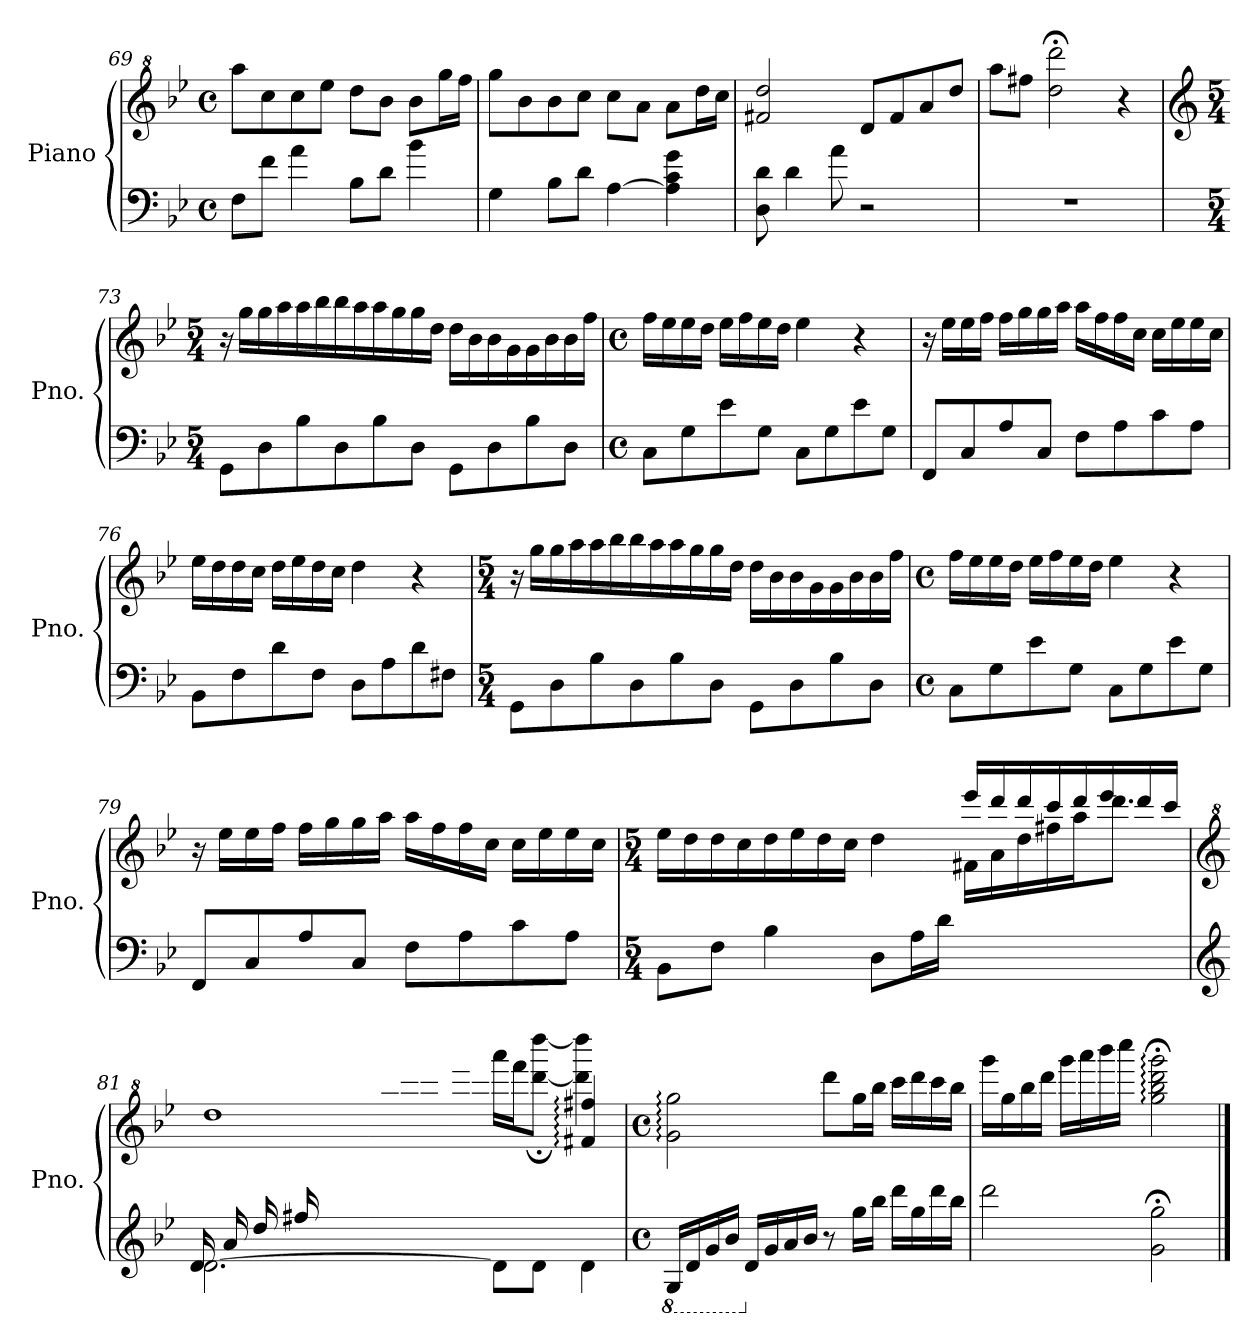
**kern	**kern
*part1	*part1
*staff2	*staff1
*I"Piano	*
*I'Pno.	*
!!LO:LB:g=z
*clefF4	*clefG^2
*k[b-e-]	*k[b-e-]
*M4/4	*M4/4
*met(c)	*met(c)
=69	=69
8F\L	8aaa\L
8f\J	8ccc\
4a\	8ccc\
.	8eee-\J
8B-\L	8ddd\L
8d\J	8bb-\J
4b-\	8bb-\L
.	16ggg\L
.	16fff\JJ
=70	=70
4G\	8ggg\L
.	8bb-\
8B-\L	8bb-\
8d\J	8ccc\J
[4A\	8ccc\L
.	8aa\J
4A\] 4c\ 4g\	8aa\L
.	16ddd\L
.	16ccc\JJ
=71	=71
8D\ 8d\	2ff#X/ 2ddd/
4d\	.
8a\	.
2r	8dd/L
.	8ff#/
.	8aa/
.	8ddd/J
=72	=72
1r	8aaa\L
.	8fff#X\J
.	2ddd\;< 2dddd\;<
.	4r
!!LO:LB:g=z
=73	=73
*	*clefG2
*M5/4	*M5/4
8GG\L	16r
.	16gg\LL
8D\	16gg\
.	16aa\
8B-\	16aa\
.	16bb-\
8D\	16bb-\
.	16aa\
8B-\	16aa\
.	16gg\
8D\J	16gg\
.	16dd\JJ
8GG\L	16dd\LL
.	16b-\
8D\	16b-\
.	16g\
8B-\	16g\
.	16b-\
8D\J	16b-\
.	16ff\JJ
=74	=74
*M4/4	*M4/4
*met(c)	*met(c)
8C\L	16ff\LL
.	16ee-\
8G\	16ee-\
.	16dd\JJ
8e-\	16ee-\LL
.	16ff\
8G\J	16ee-\
.	16dd\JJ
8C\L	4ee-\
8G\	.
8e-\	4r
8G\J	.
!!LO:LB:g=z
=75	=75
8FF/L	16r
.	16ee-\LL
8C/	16ee-\
.	16ff\JJ
8A/	16ff\LL
.	16gg\
8C/J	16gg\
.	16aa\JJ
8F\L	16aa\LL
.	16ff\
8A\	16ff\
.	16cc\JJ
8c\	16cc\LL
.	16ee-\
8A\J	16ee-\
.	16cc\JJ
=76	=76
8BB-\L	16ee-\LL
.	16dd\
8F\	16dd\
.	16cc\JJ
8d\	16dd\LL
.	16ee-\
8F\J	16dd\
.	16cc\JJ
8D\L	4dd\
8A\	.
8d\	4r
8F#X\J	.
!!LO:PB:g=z
=77	=77
*M5/4	*M5/4
8GG\L	16r
.	16gg\LL
8D\	16gg\
.	16aa\
8B-\	16aa\
.	16bb-\
8D\	16bb-\
.	16aa\
8B-\	16aa\
.	16gg\
8D\J	16gg\
.	16dd\JJ
8GG\L	16dd\LL
.	16b-\
8D\	16b-\
.	16g\
8B-\	16g\
.	16b-\
8D\J	16b-\
.	16ff\JJ
=78	=78
*M4/4	*M4/4
*met(c)	*met(c)
8C\L	16ff\LL
.	16ee-\
8G\	16ee-\
.	16dd\JJ
8e-\	16ee-\LL
.	16ff\
8G\J	16ee-\
.	16dd\JJ
8C\L	4ee-\
8G\	.
8e-\	4r
8G\J	.
!!LO:LB:g=z
=79	=79
8FF/L	16r
.	16ee-\LL
8C/	16ee-\
.	16ff\JJ
8A/	16ff\LL
.	16gg\
8C/J	16gg\
.	16aa\JJ
8F\L	16aa\LL
.	16ff\
8A\	16ff\
.	16cc\JJ
8c\	16cc\LL
.	16ee-\
8A\J	16ee-\
.	16cc\JJ
=80	=80
*M5/4	*M5/4
*	*^
8BB-\L	16ee-\LL	2.ryy
.	16dd\	.
8F\J	16dd\	.
.	16cc\	.
4B-\	16dd\	.
.	16ee-\	.
.	16dd\	.
.	16cc\JJ	.
8D\L	4dd\	.
16A\L	.	.
16d\JJ	.	.
2ryy	16eee-/LL	16f#X\LL
.	16ddd/	16a\
.	16ddd/	16dd\
.	16ccc/	16ff#X\
.	16ddd/	16aa\J
.	16eee-/	8.ddd\J
.	16ddd/	.
.	16ccc/JJ	.
!!LO:LB:g=z	!!
=81	=81	=81
*clefG2	*clefG^2	*
*^	*	*
[2.d\	16d/LL	1ddd	4ryy
.	16a/	.	.
.	16dd/	.	.
.	16ff#X/	.	.
.	1ryy	.	16aa\
.	.	.	16ddd\
.	.	.	16fff#X\
.	.	.	16aaa\
.	.	.	16cccc\
.	.	.	16dddd\
.	.	.	16ffff#X\
.	.	.	16dddd\JJ
8d\L]	.	.	16aaaa\LL
.	.	.	16ffff#\J
8d\J	.	.	[8dddd\;< [8ddddd\;<J
4d\	.	4ff#X/: 4fff#X/:	4dddd\] 4ddddd\]
*v	*v	*	*
*	*v	*v
=82	=82
*M4/4	*M4/4
*met(c)	*met(c)
*8ba	*
16GG/LL	2gg\: 2ggg\:
16D/	.
16G/	.
16B-/JJ	.
*X8ba	*
16d/LL	.
16g/	.
16a/	.
16b-/JJ	.
8r	8dddd\L
16gg\LL	16ggg\L
16bb-\JJ	16bbb-\JJ
16ddd\LL	16cccc\LL
16gg\	16dddd\
16ddd\	16cccc\
16bb-\JJ	16bbb-\JJ
!!LO:LB:g=z
=83	=83
2ddd\	16gggg\LL
.	16ggg\
.	16bbb-\
.	16dddd\JJ
.	16gggg\LL
.	16aaaa\
.	16bbbb-\
.	16ccccc\JJ
2g\;< 2gg\;<	2ggg\;<: 2bbb-\;<: 2dddd\;<: 2gggg\;<:
==	==
*-	*-
